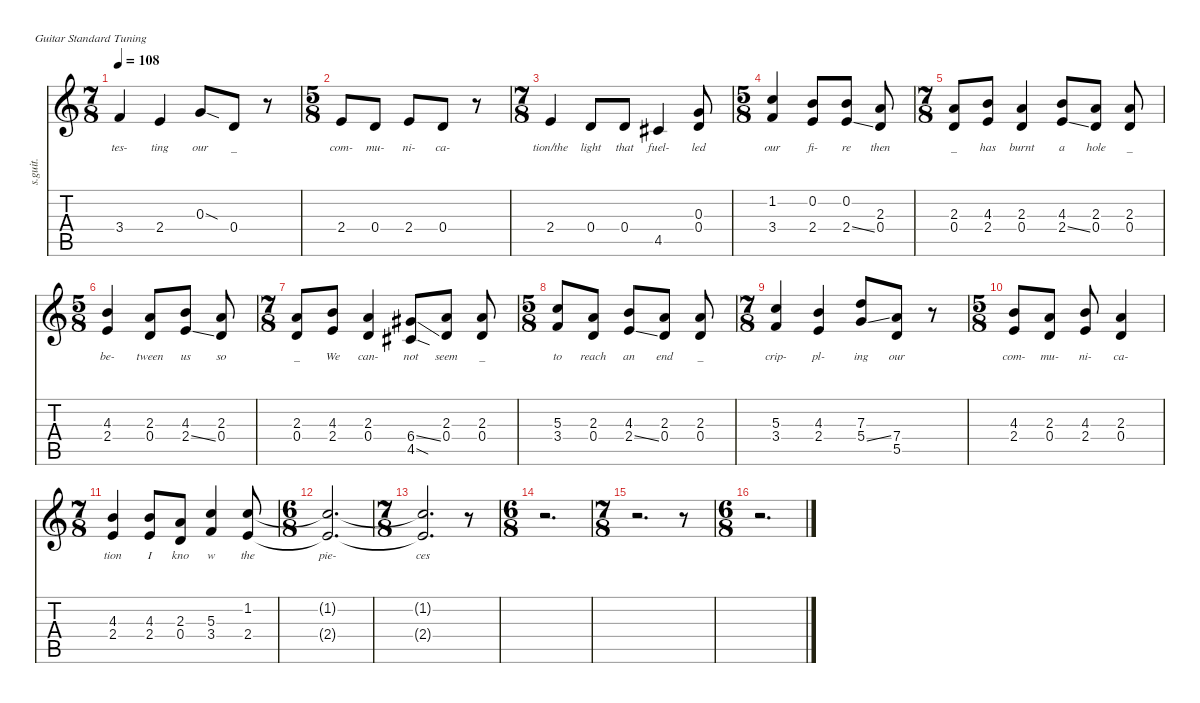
\defaultSystemsLayout 4
\hideDynamics
\bracketExtendMode nobrackets
\track ("Maynard James Keenan (Vocals)" "s.guit.") {instrument bassoon}
\staff {score tabs}
\tuning (E4 B3 G3 D3 A2 E2)
\displaytranspose 12
\ts (7 8)
\beaming (8 2 2 2 2)
\tempo 108
\clef g2
\ks c
3.4.4{lyrics (0 "tes-") lyrics (1 "") lyrics (2 "") lyrics (3 "") lyrics (4 "") dy f} 2.4.4{lyrics (0 "ting") lyrics (1 "") lyrics (2 "") lyrics (3 "") lyrics (4 "")} 0.3{sod}.8{lyrics (0 "our") lyrics (1 "") lyrics (2 "") lyrics (3 "") lyrics (4 "")} 0.4.8{lyrics (0 "_") lyrics (1 "") lyrics (2 "") lyrics (3 "") lyrics (4 "")} r.8 |
\ts (5 8)
\beaming (8 2 2 2 2)
2.4.8{lyrics (0 "com-") lyrics (1 "") lyrics (2 "") lyrics (3 "") lyrics (4 "")} 0.4.8{lyrics (0 "mu-") lyrics (1 "") lyrics (2 "") lyrics (3 "") lyrics (4 "")} 2.4.8{lyrics (0 "ni-") lyrics (1 "") lyrics (2 "") lyrics (3 "") lyrics (4 "")} 0.4.8{lyrics (0 "ca-") lyrics (1 "") lyrics (2 "") lyrics (3 "") lyrics (4 "")} r.8 |
\ts (7 8)
\beaming (8 2 2 2 2)
2.4.4{lyrics (0 "tion/the") lyrics (1 "") lyrics (2 "") lyrics (3 "") lyrics (4 "")} 0.4.8{lyrics (0 "light") lyrics (1 "") lyrics (2 "") lyrics (3 "") lyrics (4 "")} 0.4.8{lyrics (0 "that") lyrics (1 "") lyrics (2 "") lyrics (3 "") lyrics (4 "")} 4.5{acc #}.4{lyrics (0 "fuel-") lyrics (1 "") lyrics (2 "") lyrics (3 "") lyrics (4 "")} (0.3 0.4).8{lyrics (0 "led") lyrics (1 "") lyrics (2 "") lyrics (3 "") lyrics (4 "")} |
\ts (5 8)
\beaming (8 2 2 2 2)
(1.2 3.4).4{lyrics (0 "our") lyrics (1 "") lyrics (2 "") lyrics (3 "") lyrics (4 "")} (0.2 2.4).8{lyrics (0 "fi-") lyrics (1 "") lyrics (2 "") lyrics (3 "") lyrics (4 "")} (0.2 2.4{ss}).8{lyrics (0 "re") lyrics (1 "") lyrics (2 "") lyrics (3 "") lyrics (4 "")} (2.3 0.4).8{lyrics (0 "then") lyrics (1 "") lyrics (2 "") lyrics (3 "") lyrics (4 "")} |
\ts (7 8)
\beaming (8 2 2 2 2)
(2.3 0.4).8{lyrics (0 "_") lyrics (1 "") lyrics (2 "") lyrics (3 "") lyrics (4 "")} (4.3 2.4).8{lyrics (0 "has") lyrics (1 "") lyrics (2 "") lyrics (3 "") lyrics (4 "")} (2.3 0.4).4{lyrics (0 "burnt") lyrics (1 "") lyrics (2 "") lyrics (3 "") lyrics (4 "")} (4.3 2.4{ss}).8{lyrics (0 "a") lyrics (1 "") lyrics (2 "") lyrics (3 "") lyrics (4 "")} (2.3 0.4).8{lyrics (0 "hole") lyrics (1 "") lyrics (2 "") lyrics (3 "") lyrics (4 "") dy ff} (2.3 0.4).8{lyrics (0 "_") lyrics (1 "") lyrics (2 "") lyrics (3 "") lyrics (4 "") dy f} |
\ts (5 8)
\beaming (8 2 2 2 2)
(4.3 2.4).4{lyrics (0 "be-") lyrics (1 "") lyrics (2 "") lyrics (3 "") lyrics (4 "")} (2.3 0.4).8{lyrics (0 "tween") lyrics (1 "") lyrics (2 "") lyrics (3 "") lyrics (4 "")} (4.3 2.4{ss}).8{lyrics (0 "us") lyrics (1 "") lyrics (2 "") lyrics (3 "") lyrics (4 "")} (2.3 0.4).8{lyrics (0 "so") lyrics (1 "") lyrics (2 "") lyrics (3 "") lyrics (4 "")} |
\ts (7 8)
\beaming (8 2 2 2 2)
(2.3 0.4).8{lyrics (0 "_") lyrics (1 "") lyrics (2 "") lyrics (3 "") lyrics (4 "")} (4.3 2.4).8{lyrics (0 "We") lyrics (1 "") lyrics (2 "") lyrics (3 "") lyrics (4 "")} (2.3 0.4).4{lyrics (0 "can-") lyrics (1 "") lyrics (2 "") lyrics (3 "") lyrics (4 "")} (6.4{ss acc #} 4.5{sod acc #}).8{lyrics (0 "not") lyrics (1 "") lyrics (2 "") lyrics (3 "") lyrics (4 "")} (2.3 0.4).8{lyrics (0 "seem") lyrics (1 "") lyrics (2 "") lyrics (3 "") lyrics (4 "")} (2.3 0.4).8{lyrics (0 "_") lyrics (1 "") lyrics (2 "") lyrics (3 "") lyrics (4 "")} |
\ts (5 8)
\beaming (8 2 2 2 2)
(5.3 3.4).8{lyrics (0 "to") lyrics (1 "") lyrics (2 "") lyrics (3 "") lyrics (4 "")} (2.3 0.4).8{lyrics (0 "reach") lyrics (1 "") lyrics (2 "") lyrics (3 "") lyrics (4 "")} (4.3 2.4{ss}).8{lyrics (0 "an") lyrics (1 "") lyrics (2 "") lyrics (3 "") lyrics (4 "")} (2.3 0.4).8{lyrics (0 "end") lyrics (1 "") lyrics (2 "") lyrics (3 "") lyrics (4 "")} (2.3 0.4).8{lyrics (0 "_") lyrics (1 "") lyrics (2 "") lyrics (3 "") lyrics (4 "")} |
\ts (7 8)
\beaming (8 2 2 2 2)
(5.3 3.4).4{lyrics (0 "crip-") lyrics (1 "") lyrics (2 "") lyrics (3 "") lyrics (4 "")} (4.3 2.4).4{lyrics (0 "pl-") lyrics (1 "") lyrics (2 "") lyrics (3 "") lyrics (4 "")} (7.3 5.4{ss}).8{lyrics (0 "ing") lyrics (1 "") lyrics (2 "") lyrics (3 "") lyrics (4 "")} (7.4 5.5).8{lyrics (0 "our") lyrics (1 "") lyrics (2 "") lyrics (3 "") lyrics (4 "")} r.8 |
\ts (5 8)
\beaming (8 2 2 2 2)
(4.3 2.4).8{lyrics (0 "com-") lyrics (1 "") lyrics (2 "") lyrics (3 "") lyrics (4 "")} (2.3 0.4).8{lyrics (0 "mu-") lyrics (1 "") lyrics (2 "") lyrics (3 "") lyrics (4 "")} (4.3 2.4).8{lyrics (0 "ni-") lyrics (1 "") lyrics (2 "") lyrics (3 "") lyrics (4 "")} (2.3 0.4).4{lyrics (0 "ca-") lyrics (1 "") lyrics (2 "") lyrics (3 "") lyrics (4 "")} |
\ts (7 8)
\beaming (8 2 2 2 2)
(4.3 2.4).4{lyrics (0 "tion") lyrics (1 "") lyrics (2 "") lyrics (3 "") lyrics (4 "")} (4.3 2.4).8{lyrics (0 "I") lyrics (1 "") lyrics (2 "") lyrics (3 "") lyrics (4 "")} (2.3 0.4).8{lyrics (0 "kno") lyrics (1 "") lyrics (2 "") lyrics (3 "") lyrics (4 "")} (5.3 3.4).4{lyrics (0 "w") lyrics (1 "") lyrics (2 "") lyrics (3 "") lyrics (4 "")} (1.2 2.4).8{lyrics (0 "the") lyrics (1 "") lyrics (2 "") lyrics (3 "") lyrics (4 "")} |
\ts (6 8)
\beaming (8 2 2 2 2)
(1.2{t} 2.4{t}).2{d lyrics (0 "pie-") lyrics (1 "") lyrics (2 "") lyrics (3 "") lyrics (4 "")} |
\ts (7 8)
\beaming (8 2 2 2 2)
(1.2{t} 2.4{t}).2{d lyrics (0 "ces") lyrics (1 "") lyrics (2 "") lyrics (3 "") lyrics (4 "")} r.8 |
\ts (6 8)
\beaming (8 2 2 2 2)
r.2{d} |
\ts (7 8)
\beaming (8 2 2 2 2)
r.2{d} r.8 |
\ts (6 8)
\beaming (8 2 2 2 2)
r.2{d}
